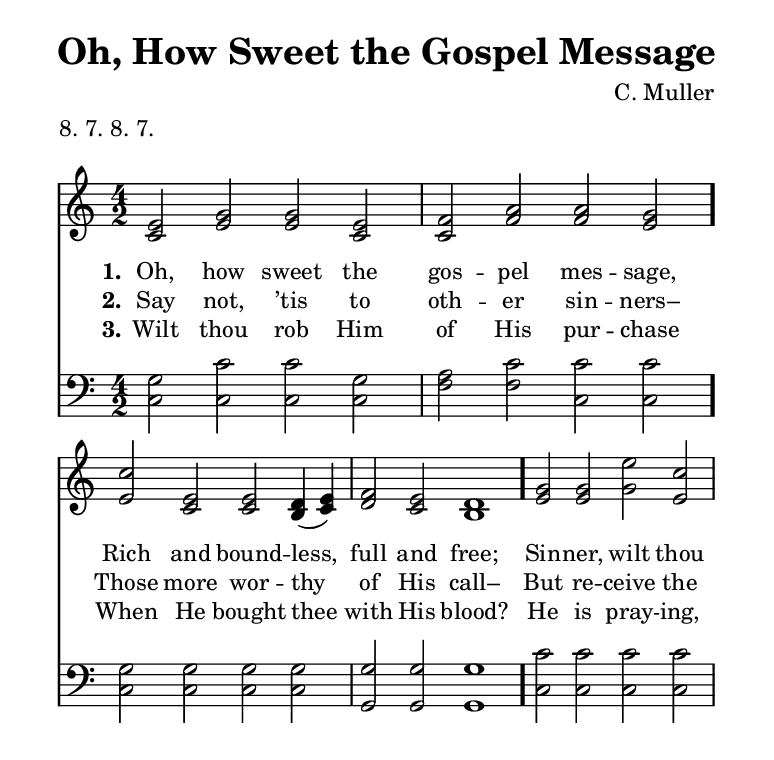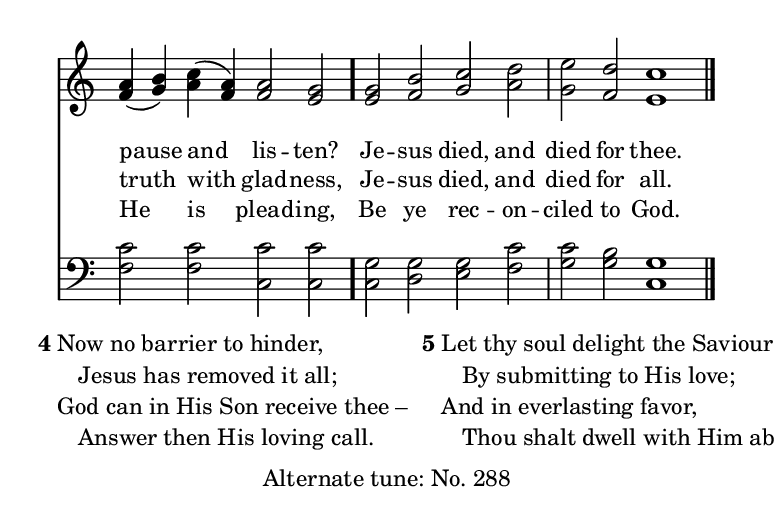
\include "common/global.ily"
\paper {
  \include "common/paper.ily"
  ragged-bottom = ##t
  ragged-last-bottom = ##t
  systems-per-page = #(cond (is-eogsized 2) (#t #f))
  system-system-spacing.padding = 1
  system-system-spacing.basic-distance = 1
}

\header{
  %gospel
  hymnnumber = "97"
  title = "Oh, How Sweet the Gospel Message"
  tunename = "Halle"
  meter = "8. 7. 8. 7."
  poet = ""
  composer = "C. Muller"
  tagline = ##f
}

% for fermata in MIDI
ta = { \tempo 2=80 }
tb = { \tempo 2=40 }

patternAA = { c2 }
patternAB = { c2 c2 c2 c2 | c4( c4) c4( c4) c2 c2 }

patternBA = { c2 c2 c2 c4( c4) | c2 c2 c1 }
patternBB = { c2 c2 c2 c2 | c2 c2 c1 }

global = {
  \include "common/overrides.ily"
  \override Staff.TimeSignature.style = #'numbered
  \time 4/2
  \override Score.MetronomeMark.transparent = ##t % hide all fermata changes too
  \ta
  \key c \major
  \autoBeamOff
}

notesSoprano = {
\global
\relative c' {

  \changePitch \patternAA { e g g e | f a a g }
  \changePitch \patternBA { c e, e d e | f e d }
  \changePitch \patternAB { g g e' c | a b c a a g }
  \changePitch \patternBB { g b c d | e d c }

  \bar "|."

}
}

notesAlto = {
\global
\relative e' {

  \changePitch \patternAA { c e e c | c f f e }
  \changePitch \patternBA { e c c b c | d c b }
  \changePitch \patternAB { e e g e | f g a f f e }
  \changePitch \patternBB { e f g a | g f e }

}
}

notesTenor = {
\global
\relative a {

  \changePitch \patternAA { g c c g | a c c c }
  \changePitch \patternBB { g g g g | g g g }
  \changePitch \patternAA { c c c c | c c c c }
  \changePitch \patternBB { g g g c | c b g }

}
}

notesBass = {
\global
\relative f {

  \changePitch \patternAA { c c c c | f f c c }
  \changePitch \patternBB { c c c c | g g g }
  \changePitch \patternAA { c c c c | f f c c }
  \changePitch \patternBB { c d e f | g g c, }

}
}

wordsA = \lyricmode {
\set stanza = "1."

Oh, how sweet the gos -- pel mes -- sage, \bar "."
Rich and bound -- less, full and free; \bar "." \eogbreak
Sin -- ner, wilt thou pause and lis -- ten? \bar "."
Je -- sus died, and died for thee. \bar "." \eogbreak

}

wordsB = \lyricmode {
\set stanza = "2."

Say not, ’tis to oth -- er sin -- ners–
Those more wor -- thy of His call–
But re -- ceive the truth with glad -- ness,
Je -- sus died, and died for all.

}

wordsC = \lyricmode {
\set stanza = "3."

Wilt thou rob Him of His pur -- chase
When He bought thee with His blood?
He is pray -- ing, He is plead -- ing,
Be ye rec -- on -- ciled to God.

}

wordsD = \markuplist {

\line { Now no barrier to hinder, }
\line { { \hspace #2 } Jesus has removed it all; }
\line { God can in His Son receive thee – }
\line { { \hspace #2 } Answer then His loving call. }

}

wordsE = \markuplist {

\line { Let thy soul delight the Saviour }
\line { { \hspace #2 } By submitting to His love; }
\line { And in everlasting favor, }
\line { { \hspace #2 } Thou shalt dwell with Him above. }

}

\score {
  \context ChoirStaff <<
    \context Staff = upper <<
      \set Staff.autoBeaming = ##f
      \set ChoirStaff.systemStartDelimiter = #'SystemStartBar
      \set ChoirStaff.printPartCombineTexts = ##f
      \partcombine #'(2 . 9) \notesSoprano \notesAlto
      \context NullVoice = sopranos { \voiceOne << \notesSoprano >> }
      \context Lyrics = one   \lyricsto sopranos \wordsA
      \context Lyrics = two   \lyricsto sopranos \wordsB
      \context Lyrics = three \lyricsto sopranos \wordsC
    >>
    \context Staff = men <<
      \set Staff.autoBeaming = ##f
      \clef bass
      \set ChoirStaff.printPartCombineTexts = ##f
      \partcombine #'(2 . 9) \notesTenor \notesBass
    >>
  >>
  \layout {
    \include "common/layout.ily"
  }
  \midi{
    \include "common/midi.ily"
  }
}

\noPageBreak

\markup { \raise #5 \fill-line {
  \hspace #0.1
  \line{ \bold 4 \column { \wordsD } }
  \hspace #0.1
  \line{ \bold 5 \column { \wordsE } }
  \hspace #0.1
} }

\noPageBreak

\markup { \vspace #1 \fill-line { \line { Alternate tune: No. 288 } } }

\version "2.19.49"  % necessary for upgrading to future LilyPond versions.

% vi:set et ts=2 sw=2 ai nocindent syntax=lilypond:
